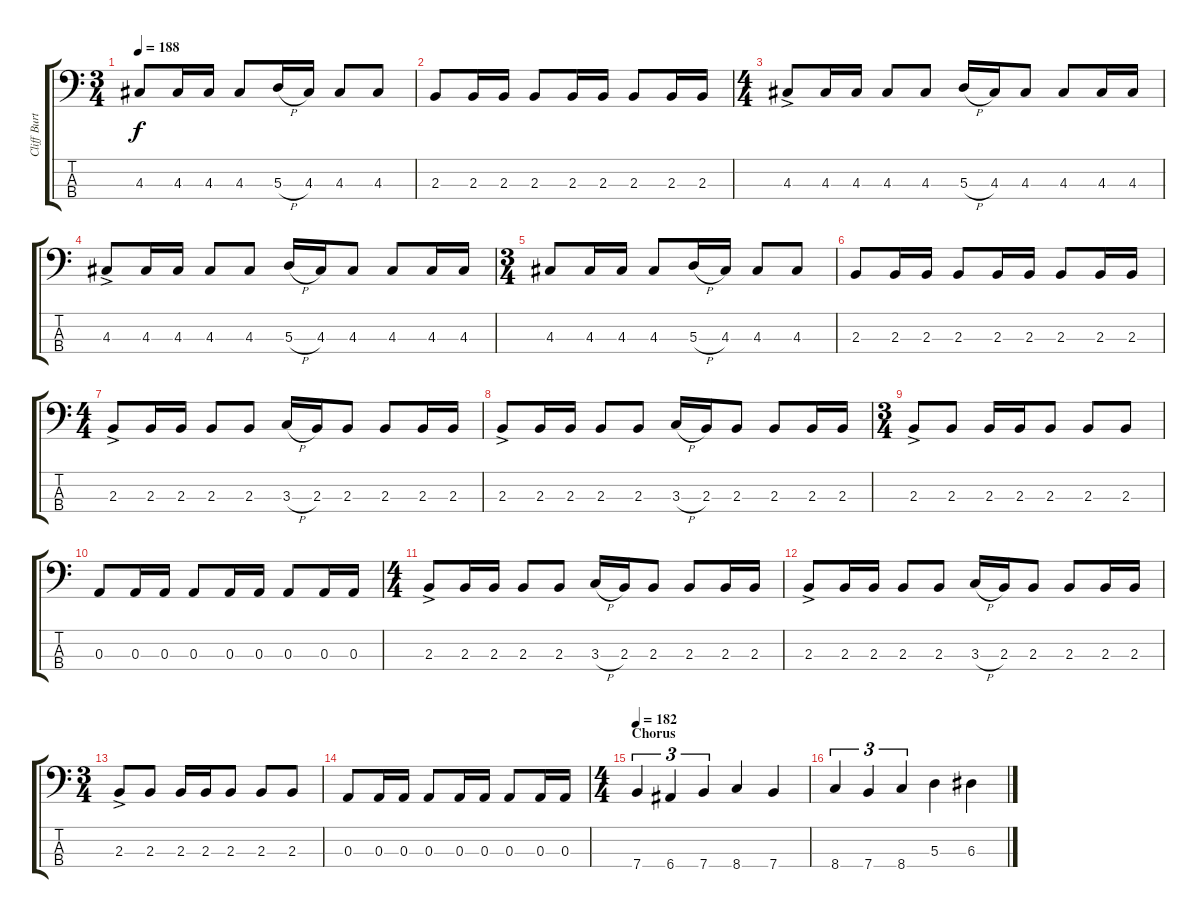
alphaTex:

\track ("Cliff Burton (Bass)" "Cliff Burt") {instrument electricbassfinger}
\staff {score tabs}
\tuning (G2 D2 A1 E1) {hide}
\ts (3 4)
\tempo 188
\clef f4
\ks c
4.3.8{dy f} 4.3.16 4.3.16 4.3.8 5.3{h}.16 4.3.16 4.3.8 4.3.8 |
2.3.8 2.3.16 2.3.16 2.3.8 2.3.16 2.3.16 2.3.8 2.3.16 2.3.16 |
\ts (4 4)
4.3{ac}.8 4.3.16 4.3.16 4.3.8 4.3.8 5.3{h}.16 4.3.16 4.3.8 4.3.8 4.3.16 4.3.16 |
4.3{ac}.8 4.3.16 4.3.16 4.3.8 4.3.8 5.3{h}.16 4.3.16 4.3.8 4.3.8 4.3.16 4.3.16 |
\ts (3 4)
4.3.8 4.3.16 4.3.16 4.3.8 5.3{h}.16 4.3.16 4.3.8 4.3.8 |
2.3.8 2.3.16 2.3.16 2.3.8 2.3.16 2.3.16 2.3.8 2.3.16 2.3.16 |
\ts (4 4)
2.3{ac}.8 2.3.16 2.3.16 2.3.8 2.3.8 3.3{h}.16 2.3.16 2.3.8 2.3.8 2.3.16 2.3.16 |
2.3{ac}.8 2.3.16 2.3.16 2.3.8 2.3.8 3.3{h}.16 2.3.16 2.3.8 2.3.8 2.3.16 2.3.16 |
\ts (3 4)
2.3{ac}.8 2.3.8 2.3.16 2.3.16 2.3.8 2.3.8 2.3.8 |
0.3.8 0.3.16 0.3.16 0.3.8 0.3.16 0.3.16 0.3.8 0.3.16 0.3.16 |
\ts (4 4)
2.3{ac}.8 2.3.16 2.3.16 2.3.8 2.3.8 3.3{h}.16 2.3.16 2.3.8 2.3.8 2.3.16 2.3.16 |
2.3{ac}.8 2.3.16 2.3.16 2.3.8 2.3.8 3.3{h}.16 2.3.16 2.3.8 2.3.8 2.3.16 2.3.16 |
\ts (3 4)
2.3{ac}.8 2.3.8 2.3.16 2.3.16 2.3.8 2.3.8 2.3.8 |
0.3.8 0.3.16 0.3.16 0.3.8 0.3.16 0.3.16 0.3.8 0.3.16 0.3.16 |
\ts (4 4)
\section ("" "Chorus")
\tempo 182
7.4.4{tu (3 2)} 6.4.4{tu (3 2)} 7.4.4{tu (3 2)} 8.4.4 7.4.4 |
8.4.4{tu (3 2)} 7.4.4{tu (3 2)} 8.4.4{tu (3 2)} 5.3.4 6.3.4
